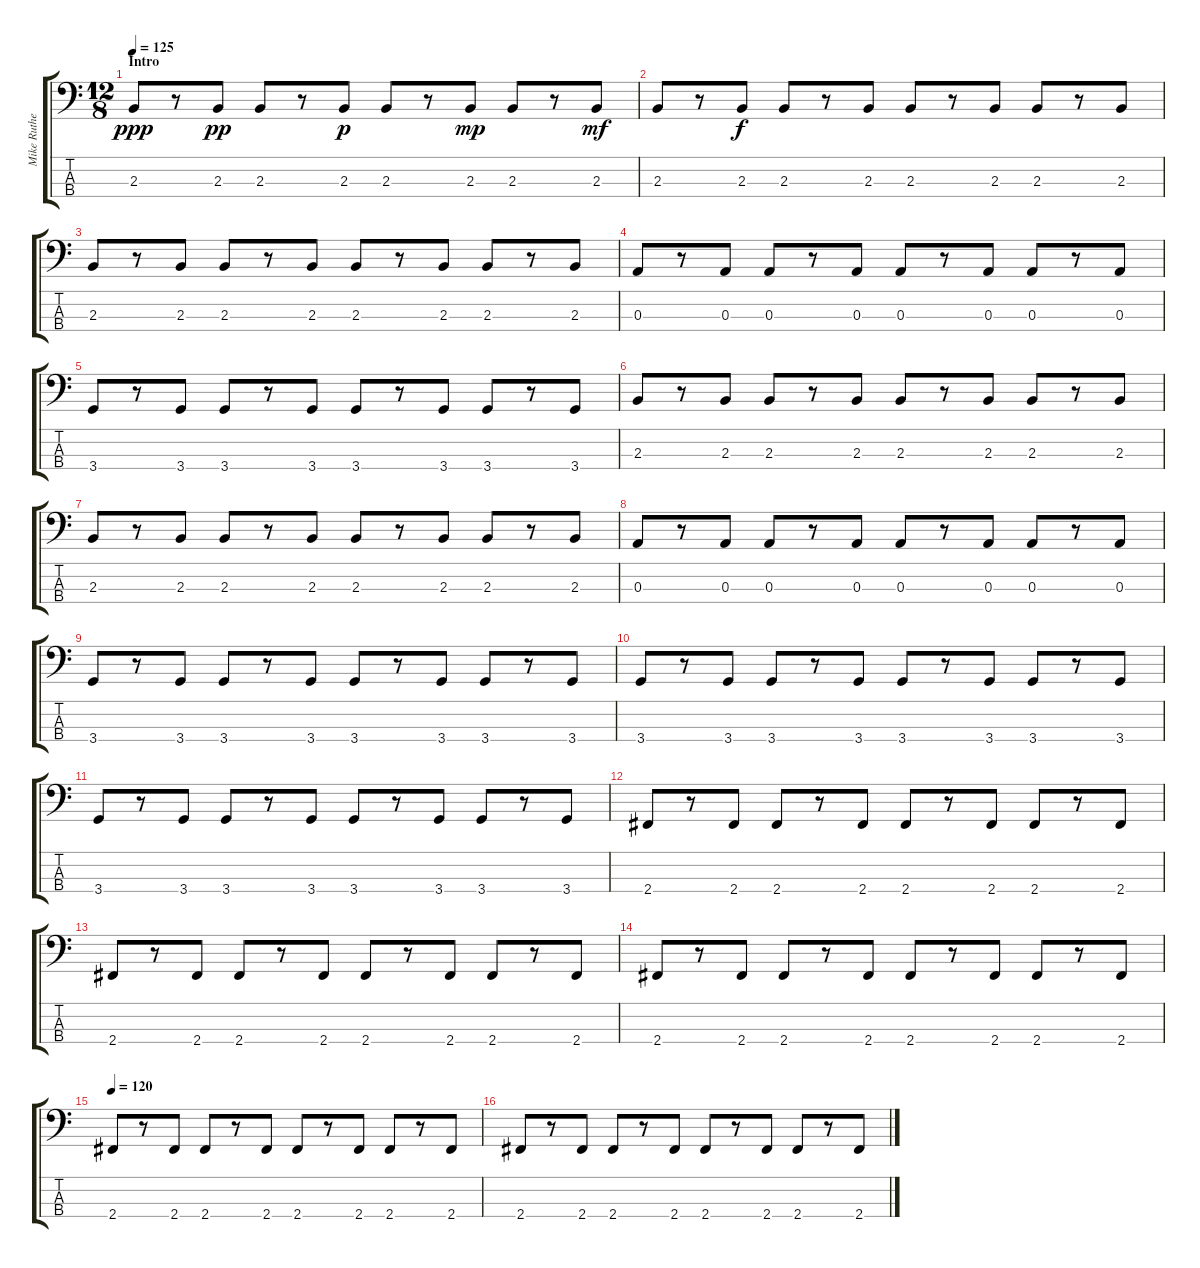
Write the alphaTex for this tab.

\track ("Mike Rutherford (bass)" "Mike Ruthe") {instrument electricbassfinger}
\staff {score tabs}
\tuning (G2 D2 A1 E1) {hide}
\ts (12 8)
\section ("" "Intro")
\tempo 125
\tempo 110
\tempo 125
\clef f4
\ks c
2.3.8{dy ppp instrument electricbassfinger} r.8 2.3.8{dy pp} 2.3.8 r.8 2.3.8{dy p} 2.3.8 r.8 2.3.8{dy mp} 2.3.8 r.8 2.3.8{dy mf} |
2.3.8 r.8 2.3.8{dy f} 2.3.8 r.8 2.3.8 2.3.8 r.8 2.3.8 2.3.8 r.8 2.3.8 |
2.3.8 r.8 2.3.8 2.3.8 r.8 2.3.8 2.3.8 r.8 2.3.8 2.3.8 r.8 2.3.8 |
0.3.8 r.8 0.3.8 0.3.8 r.8 0.3.8 0.3.8 r.8 0.3.8 0.3.8 r.8 0.3.8 |
3.4.8 r.8 3.4.8 3.4.8 r.8 3.4.8 3.4.8 r.8 3.4.8 3.4.8 r.8 3.4.8 |
2.3.8 r.8 2.3.8 2.3.8 r.8 2.3.8 2.3.8 r.8 2.3.8 2.3.8 r.8 2.3.8 |
2.3.8 r.8 2.3.8 2.3.8 r.8 2.3.8 2.3.8 r.8 2.3.8 2.3.8 r.8 2.3.8 |
0.3.8 r.8 0.3.8 0.3.8 r.8 0.3.8 0.3.8 r.8 0.3.8 0.3.8 r.8 0.3.8 |
3.4.8 r.8 3.4.8 3.4.8 r.8 3.4.8 3.4.8 r.8 3.4.8 3.4.8 r.8 3.4.8 |
3.4.8 r.8 3.4.8 3.4.8 r.8 3.4.8 3.4.8 r.8 3.4.8 3.4.8 r.8 3.4.8 |
3.4.8 r.8 3.4.8 3.4.8 r.8 3.4.8 3.4.8 r.8 3.4.8 3.4.8 r.8 3.4.8 |
2.4.8 r.8 2.4.8 2.4.8 r.8 2.4.8 2.4.8 r.8 2.4.8 2.4.8 r.8 2.4.8 |
2.4.8 r.8 2.4.8 2.4.8 r.8 2.4.8 2.4.8 r.8 2.4.8 2.4.8 r.8 2.4.8 |
2.4.8 r.8 2.4.8 2.4.8 r.8 2.4.8 2.4.8 r.8 2.4.8 2.4.8 r.8 2.4.8 |
\tempo 120
2.4.8 r.8 2.4.8 2.4.8 r.8 2.4.8 2.4.8 r.8 2.4.8 2.4.8 r.8 2.4.8 |
2.4.8 r.8 2.4.8 2.4.8 r.8 2.4.8 2.4.8 r.8 2.4.8 2.4.8 r.8 2.4.8
